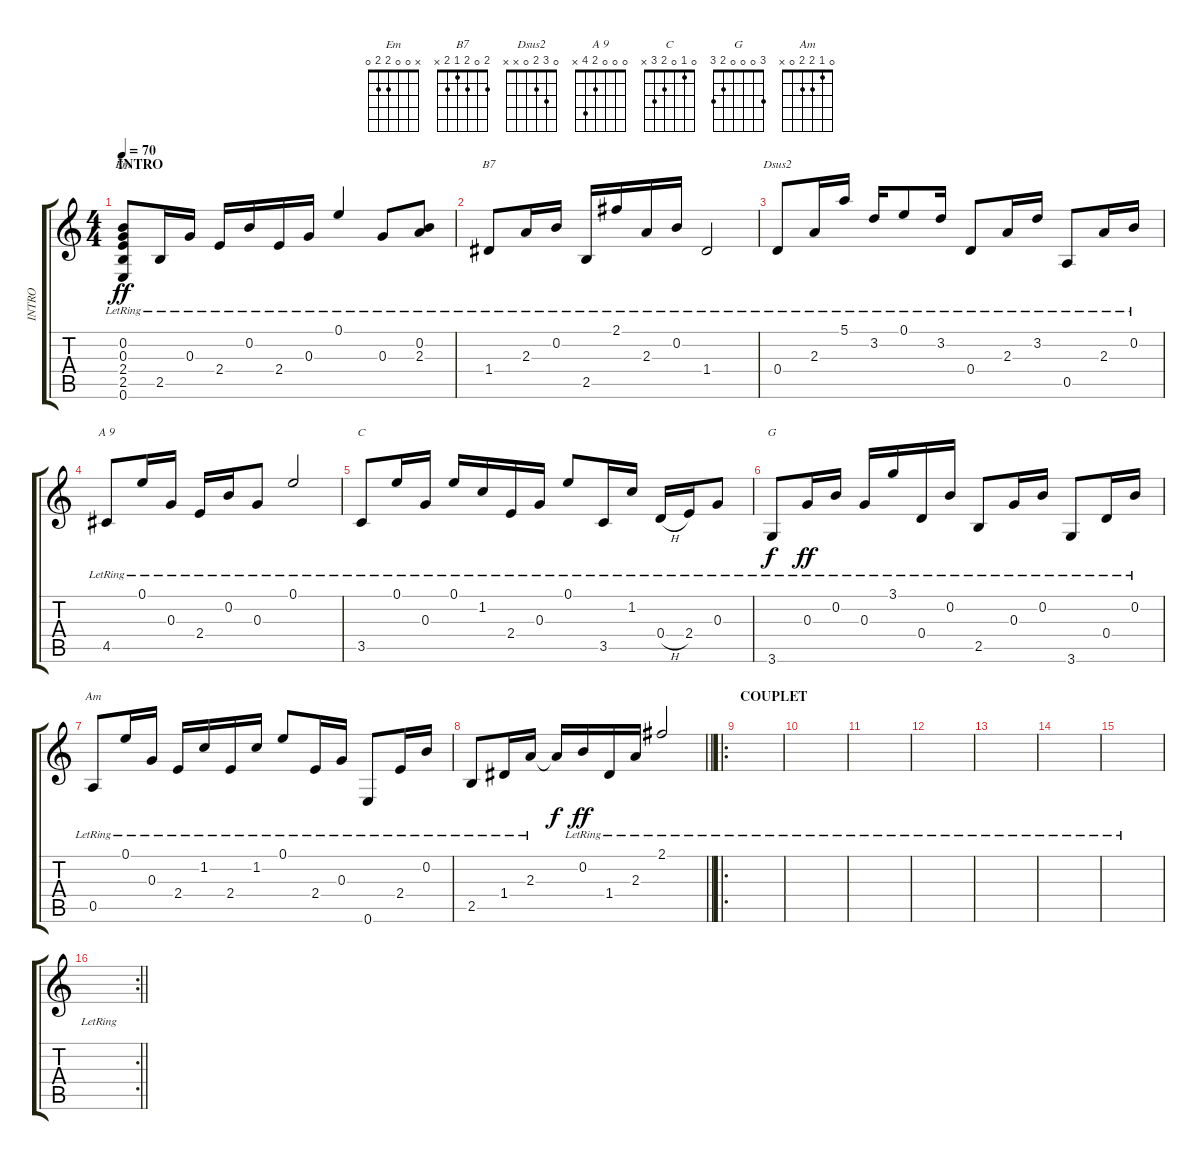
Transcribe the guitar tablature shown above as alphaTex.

\track ("INTRO" "INTRO") {instrument acousticguitarsteel}
\staff {score tabs}
\tuning (E4 B3 G3 D3 A2 E2) {hide}
\chord ("Em" x 0 0 2 2 0)
\chord ("B7" 2 0 2 1 2 x)
\chord ("Dsus2" 0 3 2 0 x x)
\chord ("A 9  " 0 0 0 2 4 x)
\chord ("C" 0 1 0 2 3 x)
\chord ("G" 3 0 0 0 2 3)
\chord ("Am" 0 1 2 2 0 x)
\ts (4 4)
\section ("" "INTRO")
\tempo 70
\clef g2
\ks c
(0.2{lr} 0.3{lr} 2.4{lr} 2.5{lr} 0.6{lr}).8{ch "Em" dy ff instrument acousticguitarsteel} 2.5{lr}.16 0.3{lr}.16 2.4{lr}.16 0.2{lr}.16 2.4{lr}.16 0.3{lr}.16 0.1{lr}.4{beam Up} 0.3{lr}.8 (0.2{lr} 2.3{lr}).8 |
1.4{lr}.8{ch "B7"} 2.3{lr}.16 0.2{lr}.16 2.5{lr}.16 2.1{lr}.16 2.3{lr}.16 0.2{lr}.16 1.4{lr}.2 |
0.4{lr}.8{ch "Dsus2" beam Up} 2.3{lr}.16{beam Up} 5.1{lr}.16{beam Up} 3.2{lr}.16{beam Up} 0.1{lr}.8{beam Up} 3.2{lr}.16{beam Up} 0.4{lr}.8 2.3{lr}.16 3.2{lr}.16 0.5{lr}.8 2.3{lr}.16 0.2{lr}.16 |
4.5{lr}.8{ch "A 9  "} 0.1{lr}.16 0.3{lr}.16 2.4{lr}.16 0.2{lr}.16 0.3{lr}.8 0.1{lr}.2{beam Up} |
3.5{lr}.8{ch "C"} 0.1{lr}.16 0.3{lr}.16 0.1{lr}.16{beam Up} 1.2{lr}.16{beam Up} 2.4{lr}.16{beam Up} 0.3{lr}.16{beam Up} 0.1{lr}.8 3.5{lr}.16 1.2{lr}.16 0.4{h lr}.16 2.4{lr}.16 0.3{lr}.8 |
3.6{lr}.8{ch "G" dy f} 0.3{lr}.16{dy ff} 0.2{lr}.16 0.3{lr}.16{beam Up} 3.1{lr}.16{beam Up} 0.4{lr}.16{beam Up} 0.2{lr}.16{beam Up} 2.5{lr}.8 0.3{lr}.16 0.2{lr}.16 3.6{lr}.8 0.4{lr}.16 0.2{lr}.16 |
0.5{lr}.8{ch "Am"} 0.1{lr}.16 0.3{lr}.16 2.4{lr}.16 1.2{lr}.16 2.4{lr}.16 1.2{lr}.16 0.1{lr}.8{beam Up} 2.4{lr}.16{beam Up} 0.3{lr}.16{beam Up} 0.6{lr}.8 2.4{lr}.16 0.2{lr}.16 |
\barLineRight lightlight
2.5{lr}.8 1.4{lr}.16 2.3{lr}.16 2.3{t}.16{dy f} 0.2{lr}.16{dy ff} 1.4{lr}.16 2.3{lr}.16 2.1{lr}.2{beam Up} |
\ro
\section ("" "COUPLET")
|
|
|
|
|
|
|
\rc 2
\barLineRight lightlight
